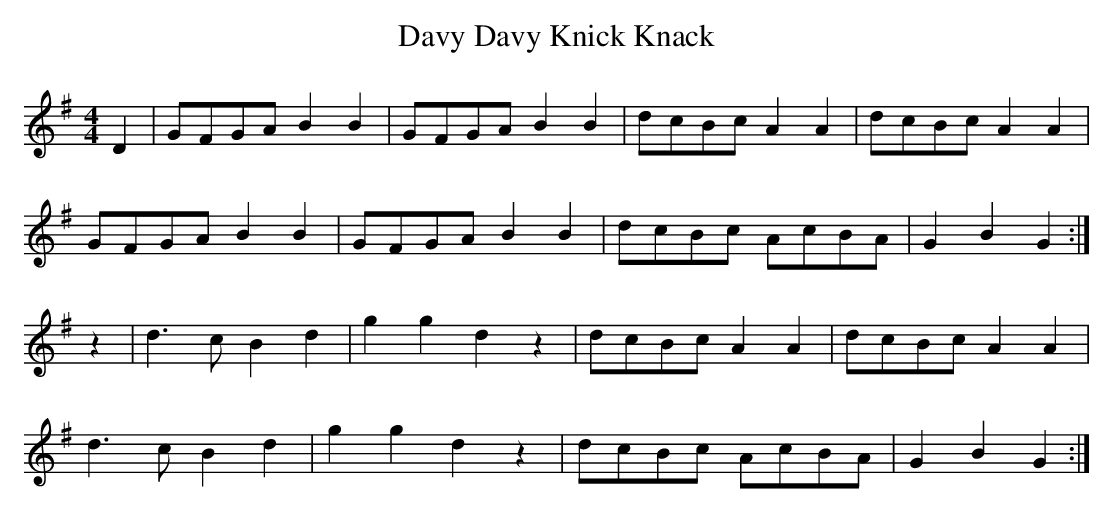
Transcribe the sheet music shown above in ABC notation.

X:1
T:Davy Davy Knick Knack
M:4/4
K:G
D2|GFGA B2B2|GFGA B2B2|dcBc A2A2|dcBc A2A2|
GFGA B2B2|GFGA B2B2|dcBc AcBA|G2B2 G2:|
z2|d3c B2d2|g2g2 d2 z2|dcBc A2A2|dcBc A2A2|
d3c B2d2|g2g2 d2 z2|dcBc AcBA|G2B2 G2:|
